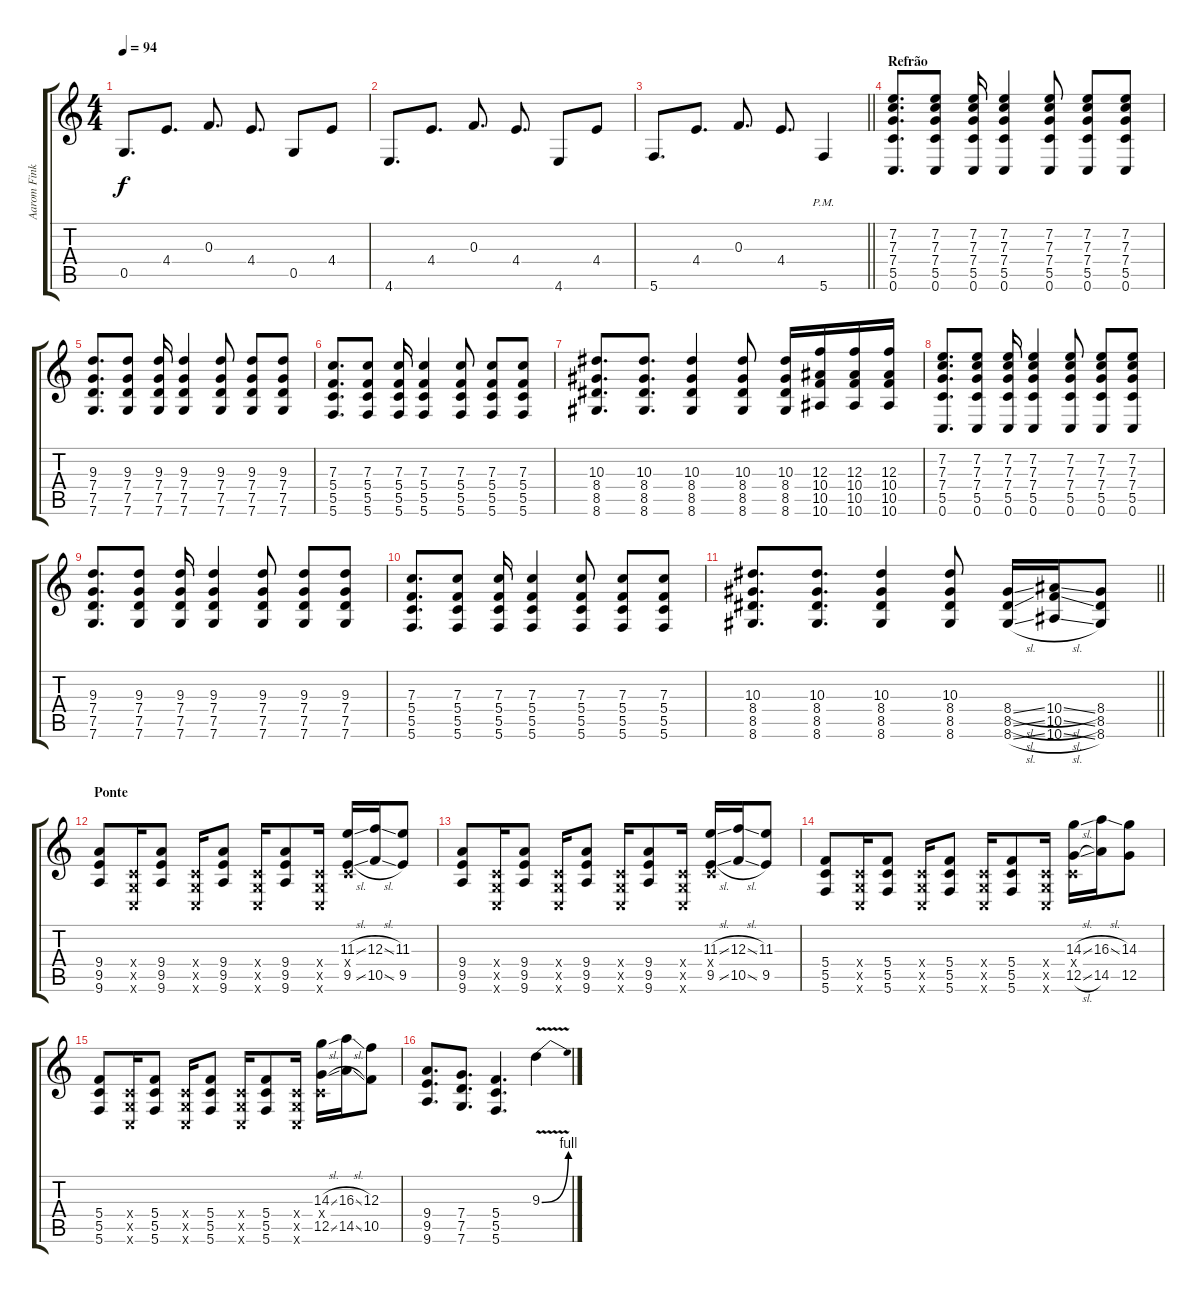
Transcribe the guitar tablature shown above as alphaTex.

\track ("Aarom Fink" "Aarom Fink") {instrument distortionguitar}
\staff {score tabs}
\tuning (D4 A3 F3 C3 G2 C2) {hide}
\ts (4 4)
\tempo 94
\clef g2
\ks c
0.5.8{d dy f} 4.4.8{d} 0.3.8{d} 4.4.8{d} 0.5.8 4.4.8 |
4.6.8{d} 4.4.8{d} 0.3.8{d} 4.4.8{d} 4.6.8 4.4.8 |
\barLineRight lightlight
5.6.8{d} 4.4.8{d} 0.3.8{d} 4.4.8{d} 5.6{pm}.4 |
\section ("" "Refrão")
(7.2 7.3 7.4 5.5 0.6).8{d} (7.2 7.3 7.4 5.5 0.6).8 (7.2 7.3 7.4 5.5 0.6).16 (7.2 7.3 7.4 5.5 0.6).4 (7.2 7.3 7.4 5.5 0.6).8 (7.2 7.3 7.4 5.5 0.6).8 (7.2 7.3 7.4 5.5 0.6).8 |
(9.3 7.4 7.5 7.6).8{d} (9.3 7.4 7.5 7.6).8 (9.3 7.4 7.5 7.6).16 (9.3 7.4 7.5 7.6).4 (9.3 7.4 7.5 7.6).8 (9.3 7.4 7.5 7.6).8 (9.3 7.4 7.5 7.6).8 |
(7.3 5.4 5.5 5.6).8{d} (7.3 5.4 5.5 5.6).8 (7.3 5.4 5.5 5.6).16 (7.3 5.4 5.5 5.6).4 (7.3 5.4 5.5 5.6).8 (7.3 5.4 5.5 5.6).8 (7.3 5.4 5.5 5.6).8 |
(10.3 8.4 8.5 8.6).8{d} (10.3 8.4 8.5 8.6).8{d} (10.3 8.4 8.5 8.6).4 (10.3 8.4 8.5 8.6).8 (10.3 8.4 8.5 8.6).16 (12.3 10.4 10.5 10.6).16 (12.3 10.4 10.5 10.6).16 (12.3 10.4 10.5 10.6).16 |
(7.2 7.3 7.4 5.5 0.6).8{d} (7.2 7.3 7.4 5.5 0.6).8 (7.2 7.3 7.4 5.5 0.6).16 (7.2 7.3 7.4 5.5 0.6).4 (7.2 7.3 7.4 5.5 0.6).8 (7.2 7.3 7.4 5.5 0.6).8 (7.2 7.3 7.4 5.5 0.6).8 |
(9.3 7.4 7.5 7.6).8{d} (9.3 7.4 7.5 7.6).8 (9.3 7.4 7.5 7.6).16 (9.3 7.4 7.5 7.6).4 (9.3 7.4 7.5 7.6).8 (9.3 7.4 7.5 7.6).8 (9.3 7.4 7.5 7.6).8 |
(7.3 5.4 5.5 5.6).8{d} (7.3 5.4 5.5 5.6).8 (7.3 5.4 5.5 5.6).16 (7.3 5.4 5.5 5.6).4 (7.3 5.4 5.5 5.6).8 (7.3 5.4 5.5 5.6).8 (7.3 5.4 5.5 5.6).8 |
\barLineRight lightlight
(10.3 8.4 8.5 8.6).8{d} (10.3 8.4 8.5 8.6).8{d} (10.3 8.4 8.5 8.6).4 (10.3 8.4 8.5 8.6).8 (8.4{sl} 8.5{sl} 8.6{sl}).16 (10.4{sl} 10.5{sl} 10.6{sl}).16 (8.4 8.5 8.6).8 |
\section ("" "Ponte")
(9.4 9.5 9.6).8 (0.4{x} 0.5{x} 0.6{x}).16 (9.4 9.5 9.6).8 (0.4{x} 0.5{x} 0.6{x}).16 (9.4 9.5 9.6).8 (0.4{x} 0.5{x} 0.6{x}).16 (9.4 9.5 9.6).8 (0.4{x} 0.5{x} 0.6{x}).16 (11.3{sl} 0.4{x} 9.5{sl}).16 (12.3{sl} 10.5{sl}).16 (11.3 9.5).8 |
(9.4 9.5 9.6).8 (0.4{x} 0.5{x} 0.6{x}).16 (9.4 9.5 9.6).8 (0.4{x} 0.5{x} 0.6{x}).16 (9.4 9.5 9.6).8 (0.4{x} 0.5{x} 0.6{x}).16 (9.4 9.5 9.6).8 (0.4{x} 0.5{x} 0.6{x}).16 (11.3{sl} 0.4{x} 9.5{sl}).16 (12.3{sl} 10.5{sl}).16 (11.3 9.5).8 |
(5.4 5.5 5.6).8 (0.4{x} 0.5{x} 0.6{x}).16 (5.4 5.5 5.6).8 (0.4{x} 0.5{x} 0.6{x}).16 (5.4 5.5 5.6).8 (0.4{x} 0.5{x} 0.6{x}).16 (5.4 5.5 5.6).8 (0.4{x} 0.5{x} 0.6{x}).16 (14.3{sl} 0.4{x} 12.5{sl}).16 (16.3{sl} 14.5).16 (14.3 12.5).8 |
(5.4 5.5 5.6).8 (0.4{x} 0.5{x} 0.6{x}).16 (5.4 5.5 5.6).8 (0.4{x} 0.5{x} 0.6{x}).16 (5.4 5.5 5.6).8 (0.4{x} 0.5{x} 0.6{x}).16 (5.4 5.5 5.6).8 (0.4{x} 0.5{x} 0.6{x}).16 (14.3{sl} 0.4{x} 12.5{sl}).16 (16.3{sl} 14.5{sl}).16 (12.3 10.5).8 |
(9.4 9.5 9.6).8{d} (7.4 7.5 7.6).8{d} (5.4 5.5 5.6).4{d} 9.3{be (bend 0 0 60 4) v}.4
